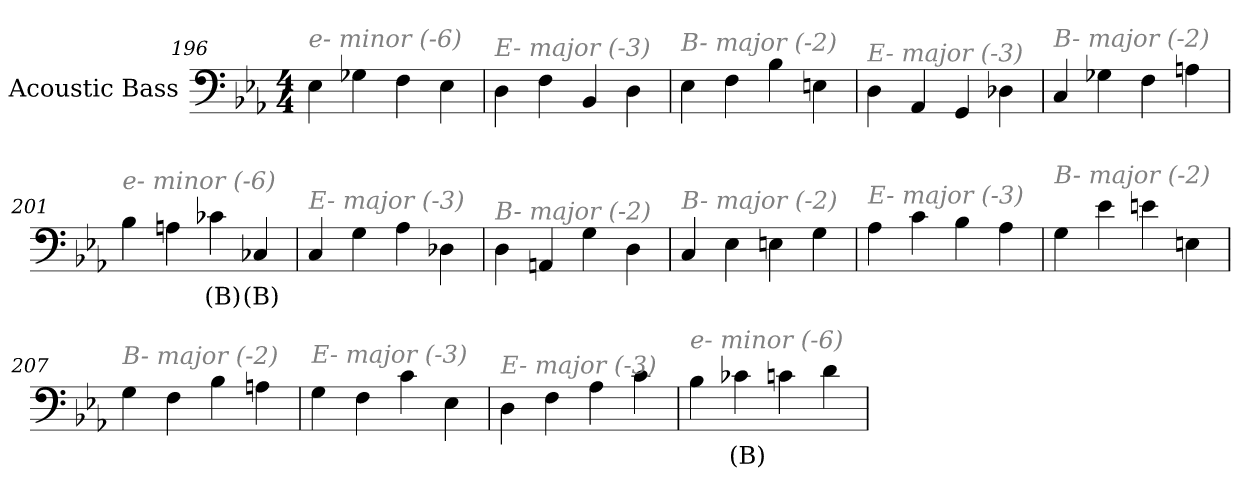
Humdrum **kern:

**kern	**text
*part1	*part1
*staff1	*staff1
*I"Acoustic Bass	*
*clefF4	*
*ITrd7c12	*
*k[b-e-a-]	*
*E-:	*
*M4/4	*
=196	=196
!LO:TX:i:color=#808080:t=e- minor (-6)	!
4EE-	.
4GG-X	.
4FF	.
4EE-	.
=197	=197
!LO:TX:i:color=#808080:t=E- major (-3)	!
4DD	.
4FF	.
4BBB-	.
4DD	.
=198	=198
!LO:TX:i:color=#808080:t=B- major (-2)	!
4EE-	.
4FF	.
4BB-	.
4EEn	.
=199	=199
!LO:TX:i:color=#808080:t=E- major (-3)	!
4DD	.
4AAA-	.
4GGG	.
4DD-X	.
=200	=200
!LO:TX:i:color=#808080:t=B- major (-2)	!
4CC	.
4GG-X	.
4FF	.
4AAn	.
=201	=201
!LO:TX:i:color=#808080:t=e- minor (-6)	!
4BB-	.
4AAn	.
4C-Xi	(B)
4CC-Xi	(B)
=202	=202
!LO:TX:i:color=#808080:t=E- major (-3)	!
4CC	.
4GG	.
4AA-	.
4DD-X	.
=203	=203
!LO:TX:i:color=#808080:t=B- major (-2)	!
4DD	.
4AAAn	.
4GG	.
4DD	.
=204	=204
!LO:TX:i:color=#808080:t=B- major (-2)	!
4CC	.
4EE-	.
4EEn	.
4GG	.
=205	=205
!LO:TX:i:color=#808080:t=E- major (-3)	!
4AA-	.
4C	.
4BB-	.
4AA-	.
=206	=206
!LO:TX:i:color=#808080:t=B- major (-2)	!
4GG	.
4E-	.
4En	.
4EEn	.
=207	=207
!LO:TX:i:color=#808080:t=B- major (-2)	!
4GG	.
4FF	.
4BB-	.
4AAn	.
=208	=208
!LO:TX:i:color=#808080:t=E- major (-3)	!
4GG	.
4FF	.
4C	.
4EE-	.
=209	=209
!LO:TX:i:color=#808080:t=E- major (-3)	!
4DD	.
4FF	.
4AA-	.
4C	.
=210	=210
!LO:TX:i:color=#808080:t=e- minor (-6)	!
4BB-	.
4C-Xi	(B)
4C	.
4D	.
=	=
*-	*-
